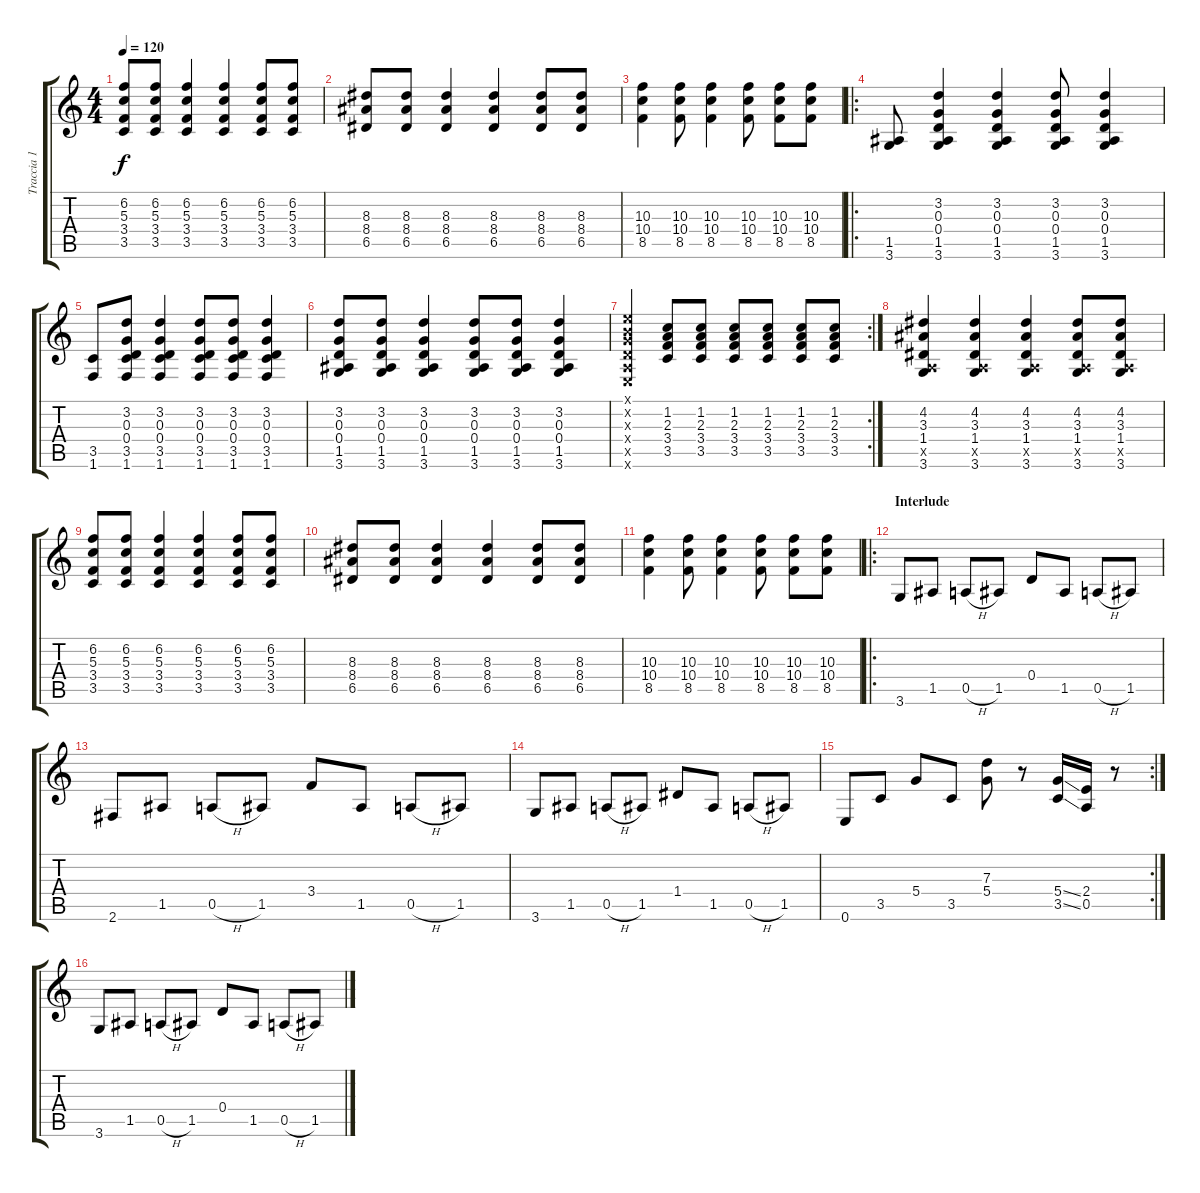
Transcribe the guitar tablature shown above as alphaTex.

\track ("Traccia 1" "Traccia 1") {instrument acousticguitarsteel}
\staff {score tabs}
\tuning (E4 B3 G3 D3 A2 E2) {hide}
\ts (4 4)
\tempo 120
\clef g2
\ks c
(6.2 5.3 3.4 3.5).8{dy f} (6.2 5.3 3.4 3.5).8 (6.2 5.3 3.4 3.5).4 (6.2 5.3 3.4 3.5).4 (6.2 5.3 3.4 3.5).8 (6.2 5.3 3.4 3.5).8 |
(8.3 8.4 6.5).8 (8.3 8.4 6.5).8 (8.3 8.4 6.5).4 (8.3 8.4 6.5).4 (8.3 8.4 6.5).8 (8.3 8.4 6.5).8 |
(10.3 10.4 8.5).4 (10.3 10.4 8.5).8 (10.3 10.4 8.5).4 (10.3 10.4 8.5).8 (10.3 10.4 8.5).8 (10.3 10.4 8.5).8 |
\ro
(1.5 3.6).8 (3.2 0.3 0.4 1.5 3.6).4 (3.2 0.3 0.4 1.5 3.6).4 (3.2 0.3 0.4 1.5 3.6).8 (3.2 0.3 0.4 1.5 3.6).4 |
(3.5 1.6).8 (3.2 0.3 0.4 3.5 1.6).8 (3.2 0.3 0.4 3.5 1.6).4 (3.2 0.3 0.4 3.5 1.6).8 (3.2 0.3 0.4 3.5 1.6).8 (3.2 0.3 0.4 3.5 1.6).4 |
(3.2 0.3 0.4 1.5 3.6).8 (3.2 0.3 0.4 1.5 3.6).8 (3.2 0.3 0.4 1.5 3.6).4 (3.2 0.3 0.4 1.5 3.6).8 (3.2 0.3 0.4 1.5 3.6).8 (3.2 0.3 0.4 1.5 3.6).4 |
\rc 2
(0.1{x} 0.2{x} 0.3{x} 0.4{x} 0.5{x} 0.6{x}).4 (1.2 2.3 3.4 3.5).8 (1.2 2.3 3.4 3.5).8 (1.2 2.3 3.4 3.5).8 (1.2 2.3 3.4 3.5).8 (1.2 2.3 3.4 3.5).8 (1.2 2.3 3.4 3.5).8 |
(4.2 3.3 1.4 0.5{x} 3.6).4{instrument overdrivenguitar} (4.2 3.3 1.4 0.5{x} 3.6).4 (4.2 3.3 1.4 0.5{x} 3.6).4 (4.2 3.3 1.4 0.5{x} 3.6).8 (4.2 3.3 1.4 0.5{x} 3.6).8 |
(6.2 5.3 3.4 3.5).8 (6.2 5.3 3.4 3.5).8 (6.2 5.3 3.4 3.5).4 (6.2 5.3 3.4 3.5).4 (6.2 5.3 3.4 3.5).8 (6.2 5.3 3.4 3.5).8 |
(8.3 8.4 6.5).8 (8.3 8.4 6.5).8 (8.3 8.4 6.5).4 (8.3 8.4 6.5).4 (8.3 8.4 6.5).8 (8.3 8.4 6.5).8 |
(10.3 10.4 8.5).4 (10.3 10.4 8.5).8 (10.3 10.4 8.5).4 (10.3 10.4 8.5).8 (10.3 10.4 8.5).8 (10.3 10.4 8.5).8 |
\ro
\section ("" "Interlude")
3.6.8{instrument acousticguitarsteel} 1.5.8 0.5{h}.8 1.5.8 0.4.8 1.5.8 0.5{h}.8 1.5.8 |
2.6.8 1.5.8 0.5{h}.8 1.5.8 3.4.8 1.5.8 0.5{h}.8 1.5.8 |
3.6.8 1.5.8 0.5{h}.8 1.5.8 1.4.8 1.5.8 0.5{h}.8 1.5.8 |
\rc 2
0.6.8 3.5.8 5.4.8 3.5.8 (7.3 5.4).8 r.8 (5.4{ss} 3.5{ss}).16 (2.4 0.5).16 r.8 |
3.6.8{instrument acousticguitarsteel} 1.5.8 0.5{h}.8 1.5.8 0.4.8 1.5.8 0.5{h}.8 1.5.8
